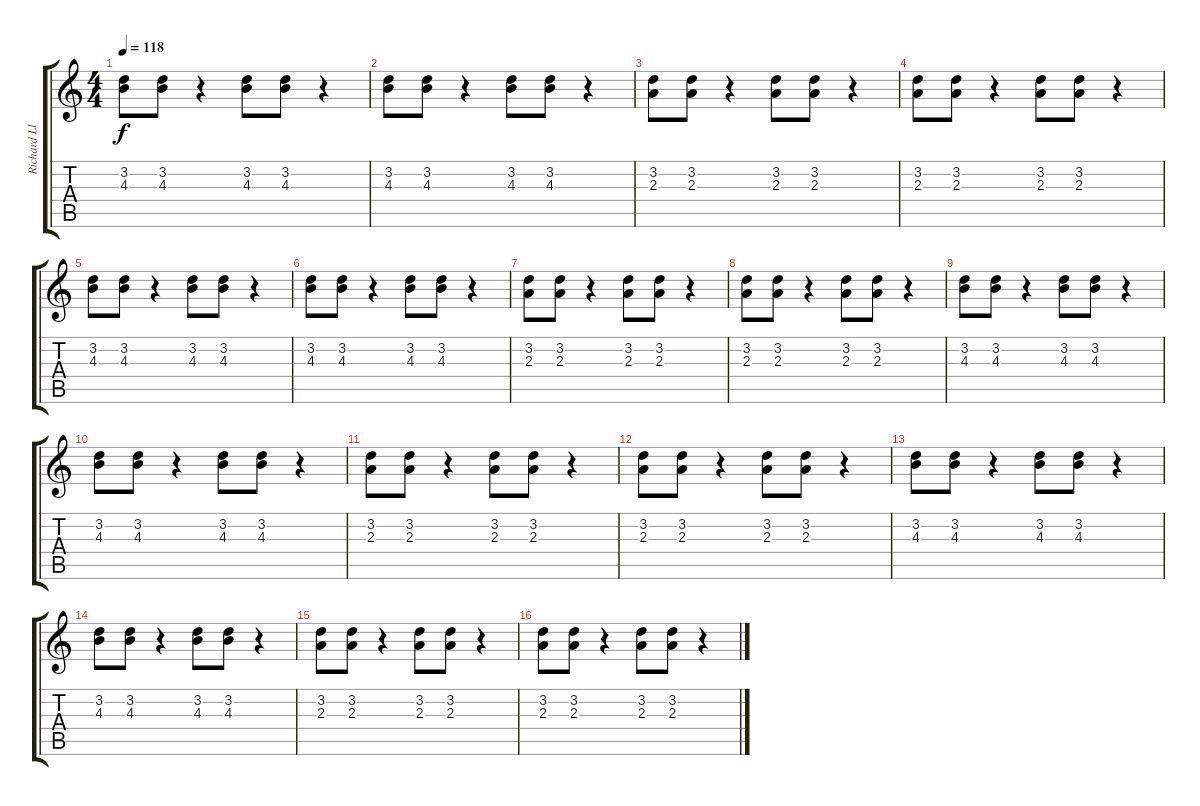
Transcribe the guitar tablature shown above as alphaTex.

\track ("Richard Lloyd" "Richard Ll") {instrument distortionguitar}
\staff {score tabs}
\tuning (E4 B3 G3 D3 A2 E2) {hide}
\ts (4 4)
\tempo 118
\clef g2
\ks c
(3.2 4.3).8{dy f instrument distortionguitar} (3.2 4.3).8 r.4 (3.2 4.3).8 (3.2 4.3).8 r.4 |
(3.2 4.3).8 (3.2 4.3).8 r.4 (3.2 4.3).8 (3.2 4.3).8 r.4 |
(3.2 2.3).8 (3.2 2.3).8 r.4 (3.2 2.3).8 (3.2 2.3).8 r.4 |
(3.2 2.3).8 (3.2 2.3).8 r.4 (3.2 2.3).8 (3.2 2.3).8 r.4 |
(3.2 4.3).8 (3.2 4.3).8 r.4 (3.2 4.3).8 (3.2 4.3).8 r.4 |
(3.2 4.3).8 (3.2 4.3).8 r.4 (3.2 4.3).8 (3.2 4.3).8 r.4 |
(3.2 2.3).8 (3.2 2.3).8 r.4 (3.2 2.3).8 (3.2 2.3).8 r.4 |
(3.2 2.3).8 (3.2 2.3).8 r.4 (3.2 2.3).8 (3.2 2.3).8 r.4 |
(3.2 4.3).8 (3.2 4.3).8 r.4 (3.2 4.3).8 (3.2 4.3).8 r.4 |
(3.2 4.3).8 (3.2 4.3).8 r.4 (3.2 4.3).8 (3.2 4.3).8 r.4 |
(3.2 2.3).8 (3.2 2.3).8 r.4 (3.2 2.3).8 (3.2 2.3).8 r.4 |
(3.2 2.3).8 (3.2 2.3).8 r.4 (3.2 2.3).8 (3.2 2.3).8 r.4 |
(3.2 4.3).8 (3.2 4.3).8 r.4 (3.2 4.3).8 (3.2 4.3).8 r.4 |
(3.2 4.3).8 (3.2 4.3).8 r.4 (3.2 4.3).8 (3.2 4.3).8 r.4 |
(3.2 2.3).8 (3.2 2.3).8 r.4 (3.2 2.3).8 (3.2 2.3).8 r.4 |
(3.2 2.3).8 (3.2 2.3).8 r.4 (3.2 2.3).8 (3.2 2.3).8 r.4
